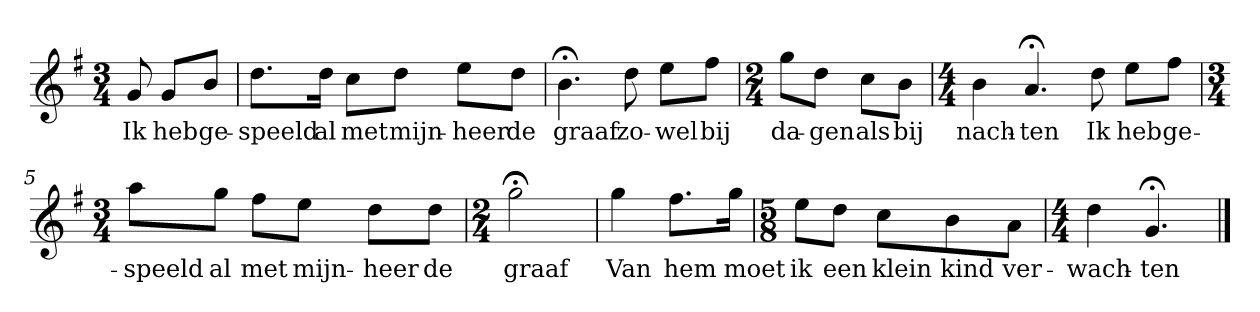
**kern	**text
*part1	*part1
*staff1	*staff1
*k[f#]	*
*G:	*
*M3/4	*
*MM120	*
=	=
8g	Ik
8gL	heb
8bJ	ge-
=1	=1
8.ddL	-speeld
16ddJk	al
8ccL	met
8ddJ	mijn-
8eeL	-heer
8ddJ	de
=2	=2
4.b;<	graaf
8dd	zo-
8eeL	-wel
8ff#J	bij
=3	=3
*M2/4	*
8ggL	da-
8ddJ	-gen
8ccL	als
8bJ	bij
=4	=4
*M4/4	*
4b	nach-
4.a;<	-ten
8dd	Ik
8eeL	heb
8ff#J	ge-
=5	=5
*M3/4	*
8aaL	-speeld
8ggJ	al
8ff#L	met
8eeJ	mijn-
8ddL	-heer
8ddJ	de
=6	=6
*M2/4	*
2gg;<	graaf
=7	=7
4gg	Van
8.ff#L	hem
16ggJk	moet
=8	=8
*M5/8	*
8eeL	ik
8ddJ	een
8ccL	klein
8b	kind
8aJ	ver-
=9	=9
*M4/4	*
4dd	-wach-
4.g;<	-ten
==	==
*-	*-
